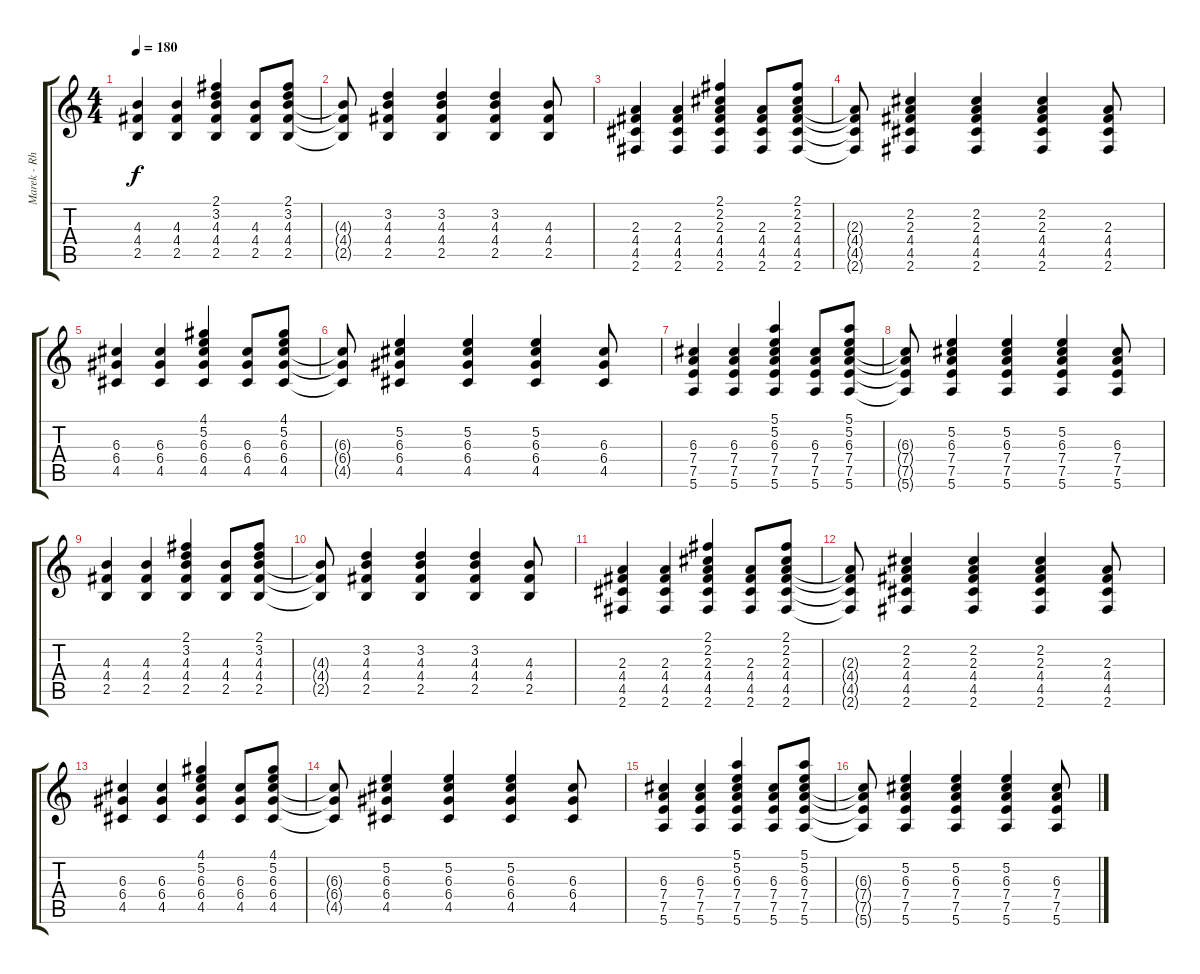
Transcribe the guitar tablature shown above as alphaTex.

\track ("Marek - Rhythm Guitar 1" "Marek - Rh") {instrument distortionguitar}
\staff {score tabs}
\tuning (E4 B3 G3 D3 A2 E2) {hide}
\ts (4 4)
\tempo 180
\clef g2
\ks c
(4.3 4.4 2.5).4{dy f} (4.3 4.4 2.5).4 (2.1 3.2 4.3 4.4 2.5).4 (4.3 4.4 2.5).8 (2.1 3.2 4.3 4.4 2.5).8 |
(4.3{t} 4.4{t} 2.5{t}).8 (3.2 4.3 4.4 2.5).4 (3.2 4.3 4.4 2.5).4 (3.2 4.3 4.4 2.5).4 (4.3 4.4 2.5).8 |
(2.3 4.4 4.5 2.6).4 (2.3 4.4 4.5 2.6).4 (2.1 2.2 2.3 4.4 4.5 2.6).4 (2.3 4.4 4.5 2.6).8 (2.1 2.2 2.3 4.4 4.5 2.6).8 |
(2.3{t} 4.4{t} 4.5{t} 2.6{t}).8 (2.2 2.3 4.4 4.5 2.6).4 (2.2 2.3 4.4 4.5 2.6).4 (2.2 2.3 4.4 4.5 2.6).4 (2.3 4.4 4.5 2.6).8 |
(6.3 6.4 4.5).4 (6.3 6.4 4.5).4 (4.1 5.2 6.3 6.4 4.5).4 (6.3 6.4 4.5).8 (4.1 5.2 6.3 6.4 4.5).8 |
(6.3{t} 6.4{t} 4.5{t}).8 (5.2 6.3 6.4 4.5).4 (5.2 6.3 6.4 4.5).4 (5.2 6.3 6.4 4.5).4 (6.3 6.4 4.5).8 |
(6.3 7.4 7.5 5.6).4 (6.3 7.4 7.5 5.6).4 (5.1 5.2 6.3 7.4 7.5 5.6).4 (6.3 7.4 7.5 5.6).8 (5.1 5.2 6.3 7.4 7.5 5.6).8 |
(6.3{t} 7.4{t} 7.5{t} 5.6{t}).8 (5.2 6.3 7.4 7.5 5.6).4 (5.2 6.3 7.4 7.5 5.6).4 (5.2 6.3 7.4 7.5 5.6).4 (6.3 7.4 7.5 5.6).8 |
(4.3 4.4 2.5).4 (4.3 4.4 2.5).4 (2.1 3.2 4.3 4.4 2.5).4 (4.3 4.4 2.5).8 (2.1 3.2 4.3 4.4 2.5).8 |
(4.3{t} 4.4{t} 2.5{t}).8 (3.2 4.3 4.4 2.5).4 (3.2 4.3 4.4 2.5).4 (3.2 4.3 4.4 2.5).4 (4.3 4.4 2.5).8 |
(2.3 4.4 4.5 2.6).4 (2.3 4.4 4.5 2.6).4 (2.1 2.2 2.3 4.4 4.5 2.6).4 (2.3 4.4 4.5 2.6).8 (2.1 2.2 2.3 4.4 4.5 2.6).8 |
(2.3{t} 4.4{t} 4.5{t} 2.6{t}).8 (2.2 2.3 4.4 4.5 2.6).4 (2.2 2.3 4.4 4.5 2.6).4 (2.2 2.3 4.4 4.5 2.6).4 (2.3 4.4 4.5 2.6).8 |
(6.3 6.4 4.5).4 (6.3 6.4 4.5).4 (4.1 5.2 6.3 6.4 4.5).4 (6.3 6.4 4.5).8 (4.1 5.2 6.3 6.4 4.5).8 |
(6.3{t} 6.4{t} 4.5{t}).8 (5.2 6.3 6.4 4.5).4 (5.2 6.3 6.4 4.5).4 (5.2 6.3 6.4 4.5).4 (6.3 6.4 4.5).8 |
(6.3 7.4 7.5 5.6).4 (6.3 7.4 7.5 5.6).4 (5.1 5.2 6.3 7.4 7.5 5.6).4 (6.3 7.4 7.5 5.6).8 (5.1 5.2 6.3 7.4 7.5 5.6).8 |
(6.3{t} 7.4{t} 7.5{t} 5.6{t}).8 (5.2 6.3 7.4 7.5 5.6).4 (5.2 6.3 7.4 7.5 5.6).4 (5.2 6.3 7.4 7.5 5.6).4 (6.3 7.4 7.5 5.6).8
